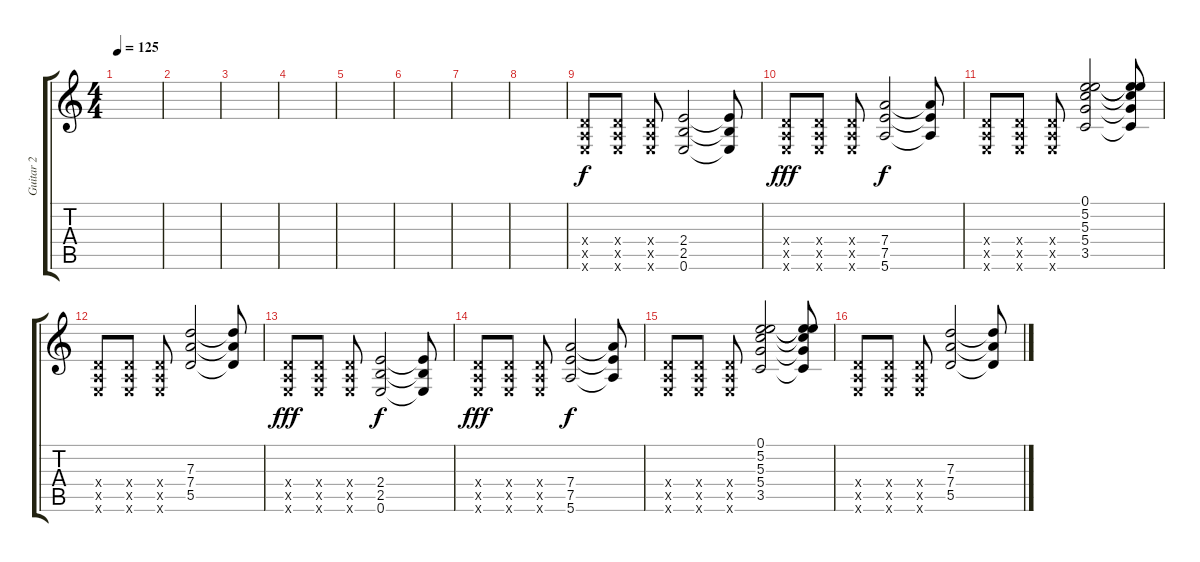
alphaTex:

\track ("Guitar 2" "Guitar 2") {instrument overdrivenguitar}
\staff {score tabs}
\tuning (E4 B3 G3 D3 A2 E2) {hide}
\ts (4 4)
\tempo 125
\clef g2
\ks c
|
|
|
|
|
|
|
|
(0.4{x} 0.5{x} 0.6{x}).8 (0.4{x} 0.5{x} 0.6{x}).8 (0.4{x} 0.5{x} 0.6{x}).8 (2.4 2.5 0.6).2{dy f} (2.4{t} 2.5{t} 0.6{t}).8 |
(0.4{x} 0.5{x} 0.6{x}).8{dy fff} (0.4{x} 0.5{x} 0.6{x}).8 (0.4{x} 0.5{x} 0.6{x}).8 (7.4 7.5 5.6).2{dy f} (7.4{t} 7.5{t} 5.6{t}).8 |
(0.4{x} 0.5{x} 0.6{x}).8 (0.4{x} 0.5{x} 0.6{x}).8 (0.4{x} 0.5{x} 0.6{x}).8 (0.1 5.2 5.3 5.4 3.5).2 (0.1{t} 5.2{t} 5.3{t} 5.4{t} 3.5{t}).8 |
(0.4{x} 0.5{x} 0.6{x}).8 (0.4{x} 0.5{x} 0.6{x}).8 (0.4{x} 0.5{x} 0.6{x}).8 (7.3 7.4 5.5).2 (7.3{t} 7.4{t} 5.5{t}).8 |
(0.4{x} 0.5{x} 0.6{x}).8{dy fff} (0.4{x} 0.5{x} 0.6{x}).8 (0.4{x} 0.5{x} 0.6{x}).8 (2.4 2.5 0.6).2{dy f} (2.4{t} 2.5{t} 0.6{t}).8 |
(0.4{x} 0.5{x} 0.6{x}).8{dy fff} (0.4{x} 0.5{x} 0.6{x}).8 (0.4{x} 0.5{x} 0.6{x}).8 (7.4 7.5 5.6).2{dy f} (7.4{t} 7.5{t} 5.6{t}).8 |
(0.4{x} 0.5{x} 0.6{x}).8 (0.4{x} 0.5{x} 0.6{x}).8 (0.4{x} 0.5{x} 0.6{x}).8 (0.1 5.2 5.3 5.4 3.5).2 (0.1{t} 5.2{t} 5.3{t} 5.4{t} 3.5{t}).8 |
(0.4{x} 0.5{x} 0.6{x}).8 (0.4{x} 0.5{x} 0.6{x}).8 (0.4{x} 0.5{x} 0.6{x}).8 (7.3 7.4 5.5).2 (7.3{t} 7.4{t} 5.5{t}).8
